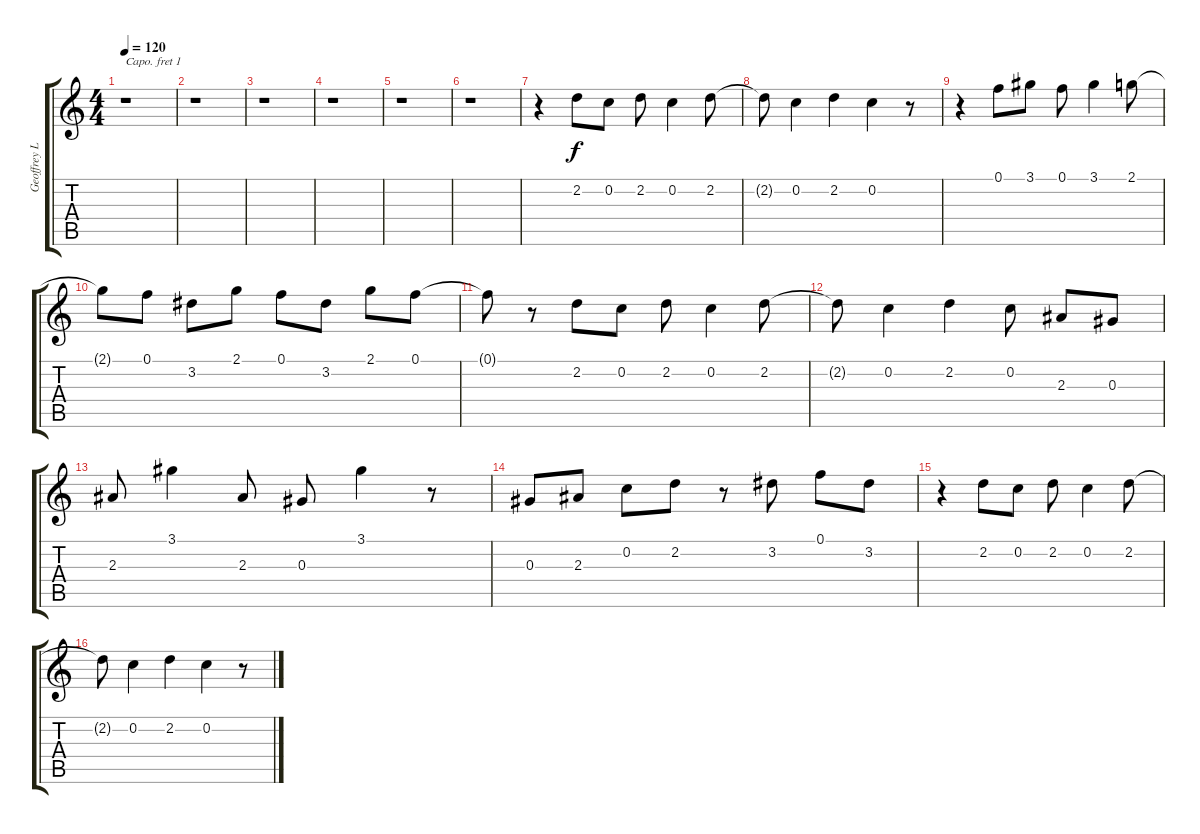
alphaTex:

\track ("Geoffrey Longsword" "Geoffrey L") {instrument acousticguitarsteel}
\staff {score tabs}
\capo 1
\tuning (E4 B3 G3 D3 A2 E2) {hide}
\ts (4 4)
\tempo 120
\clef g2
\ks c
r.1{dy fff} |
r.1 |
r.1 |
r.1 |
r.1 |
r.1 |
r.4 2.2.8{dy f} 0.2.8 2.2.8 0.2.4 2.2.8 |
2.2{t}.8 0.2.4 2.2.4 0.2.4 r.8 |
r.4 0.1.8 3.1.8 0.1.8 3.1.4 2.1.8 |
2.1{t}.8 0.1.8 3.2.8 2.1.8 0.1.8 3.2.8 2.1.8 0.1.8 |
0.1{t}.8 r.8 2.2.8 0.2.8 2.2.8 0.2.4 2.2.8 |
2.2{t}.8 0.2.4 2.2.4 0.2.8 2.3.8 0.3.8 |
2.3.8 3.1.4 2.3.8 0.3.8 3.1.4 r.8 |
0.3.8 2.3.8 0.2.8 2.2.8 r.8 3.2.8 0.1.8 3.2.8 |
r.4 2.2.8{volume 12} 0.2.8 2.2.8 0.2.4 2.2.8 |
2.2{t}.8 0.2.4 2.2.4 0.2.4 r.8
